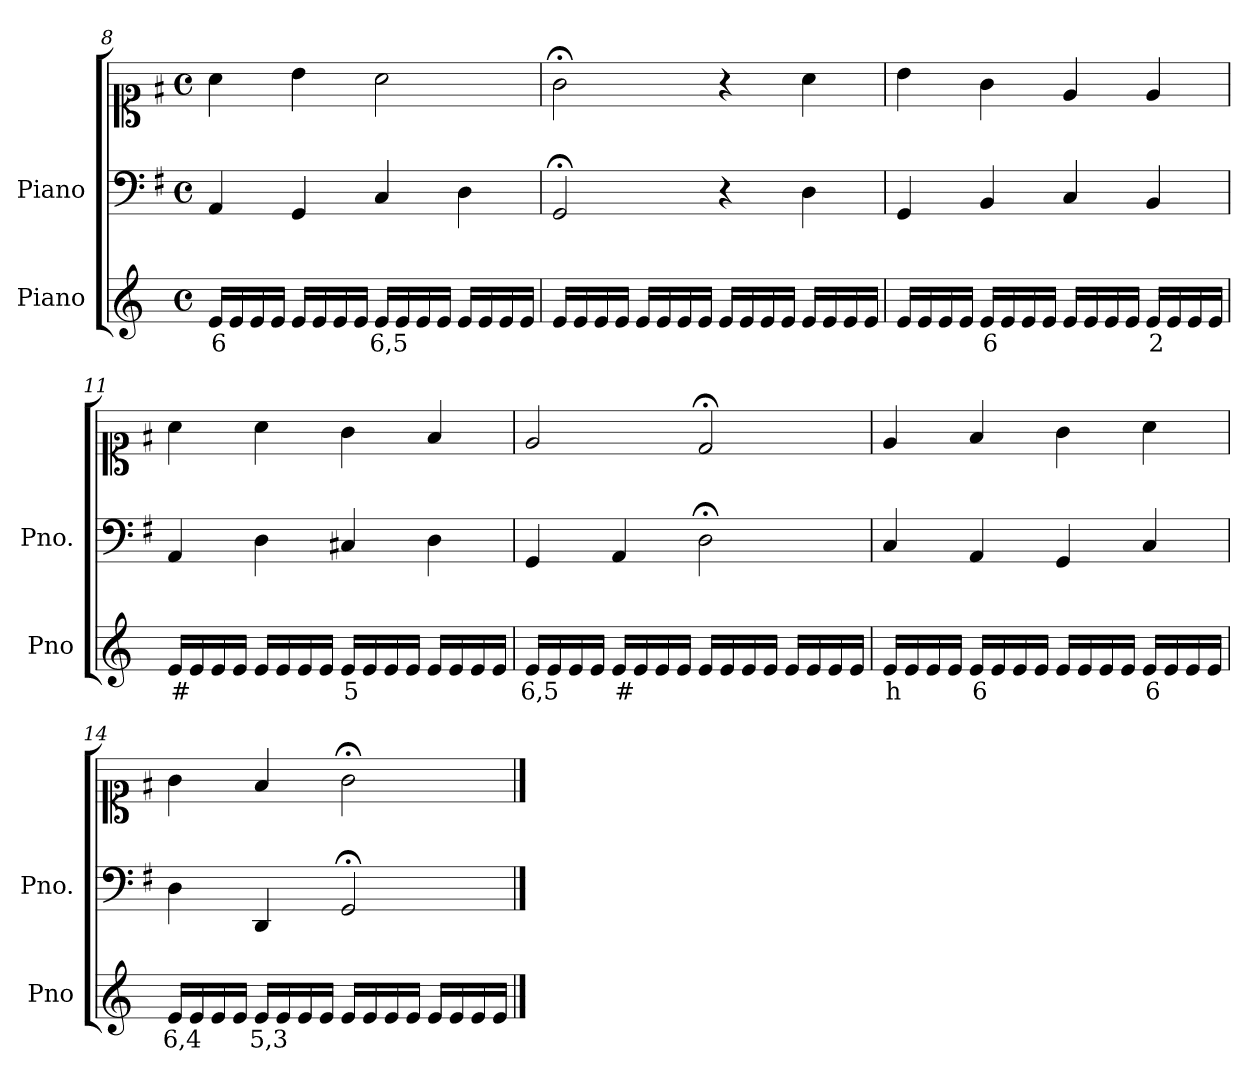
**kern	**text	**kern	**kern
*part2	*part2	*part1	*part1
*staff3	*staff3	*staff2	*staff1
*I"Piano	*	*I"Piano	*
*I'Pno	*	*I'Pno.	*
*clefG2	*	*clefF4	*clefC1
*k[]	*	*k[f#]	*k[f#]
*M4/4	*	*M4/4	*M4/4
*met(c)	*	*met(c)	*met(c)
=8	=8	=8	=8
!	!LO:LY:b	!	!
16e/LL	6	4AA/	4a\
16e/	.	.	.
16e/	.	.	.
16e/JJ	.	.	.
16e/LL	.	4GG/	4b\
16e/	.	.	.
16e/	.	.	.
16e/JJ	.	.	.
!	!LO:LY:b	!	!
16e/LL	6,5	4C/	2a\
16e/	.	.	.
16e/	.	.	.
16e/JJ	.	.	.
16e/LL	.	4D\	.
16e/	.	.	.
16e/	.	.	.
16e/JJ	.	.	.
=9	=9	=9	=9
16e/LL	.	2GG;</	2g;<\
16e/	.	.	.
16e/	.	.	.
16e/JJ	.	.	.
16e/LL	.	.	.
16e/	.	.	.
16e/	.	.	.
16e/JJ	.	.	.
16e/LL	.	4r	4r
16e/	.	.	.
16e/	.	.	.
16e/JJ	.	.	.
16e/LL	.	4D\	4a\
16e/	.	.	.
16e/	.	.	.
16e/JJ	.	.	.
=10	=10	=10	=10
16e/LL	.	4GG/	4b\
16e/	.	.	.
16e/	.	.	.
16e/JJ	.	.	.
!	!LO:LY:b	!	!
16e/LL	6	4BB/	4g\
16e/	.	.	.
16e/	.	.	.
16e/JJ	.	.	.
16e/LL	.	4C/	4e/
16e/	.	.	.
16e/	.	.	.
16e/JJ	.	.	.
!	!LO:LY:b	!	!
16e/LL	2	4BB/	4e/
16e/	.	.	.
16e/	.	.	.
16e/JJ	.	.	.
=11	=11	=11	=11
!	!LO:LY:b	!	!
16e/LL	#	4AA/	4a\
16e/	.	.	.
16e/	.	.	.
16e/JJ	.	.	.
16e/LL	.	4D\	4a\
16e/	.	.	.
16e/	.	.	.
16e/JJ	.	.	.
!	!LO:LY:b	!	!
16e/LL	5	4C#X/	4g\
16e/	.	.	.
16e/	.	.	.
16e/JJ	.	.	.
16e/LL	.	4D\	4f#/
16e/	.	.	.
16e/	.	.	.
16e/JJ	.	.	.
=12	=12	=12	=12
!	!LO:LY:b	!	!
16e/LL	6,5	4GG/	2e/
16e/	.	.	.
16e/	.	.	.
16e/JJ	.	.	.
!	!LO:LY:b	!	!
16e/LL	#	4AA/	.
16e/	.	.	.
16e/	.	.	.
16e/JJ	.	.	.
16e/LL	.	2D;<\	2d;</
16e/	.	.	.
16e/	.	.	.
16e/JJ	.	.	.
16e/LL	.	.	.
16e/	.	.	.
16e/	.	.	.
16e/JJ	.	.	.
=13	=13	=13	=13
!	!LO:LY:b	!	!
16e/LL	h	4C/	4e/
16e/	.	.	.
16e/	.	.	.
16e/JJ	.	.	.
!	!LO:LY:b	!	!
16e/LL	6	4AA/	4f#/
16e/	.	.	.
16e/	.	.	.
16e/JJ	.	.	.
16e/LL	.	4GG/	4g\
16e/	.	.	.
16e/	.	.	.
16e/JJ	.	.	.
!	!LO:LY:b	!	!
16e/LL	6	4C/	4a\
16e/	.	.	.
16e/	.	.	.
16e/JJ	.	.	.
=14	=14	=14	=14
!	!LO:LY:b	!	!
16e/LL	6,4	4D\	4g\
16e/	.	.	.
16e/	.	.	.
16e/JJ	.	.	.
!	!LO:LY:b	!	!
16e/LL	5,3	4DD/	4f#/
16e/	.	.	.
16e/	.	.	.
16e/JJ	.	.	.
16e/LL	.	2GG;</	2g;<\
16e/	.	.	.
16e/	.	.	.
16e/JJ	.	.	.
16e/LL	.	.	.
16e/	.	.	.
16e/	.	.	.
16e/JJ	.	.	.
==	==	==	==
*-	*-	*-	*-
